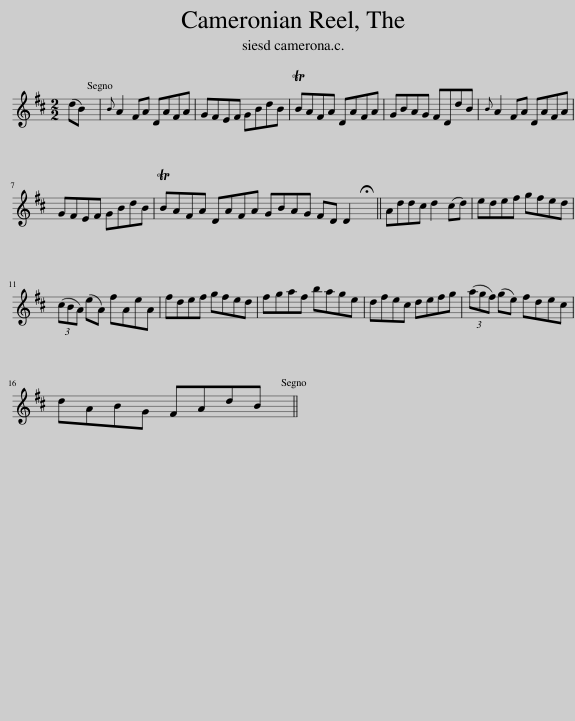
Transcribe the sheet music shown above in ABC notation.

X:1
L:1/8
M:2/2
I:linebreak $
K:D
V:1 treble
V:1
 (dB) |{B} A2 FA DAFA | GFEF GBdB | TBAFA DAFA | GBAG FDdB | %5
{B} A2 FA DAFA |$ GFEF GBdB | TBAFA DAFA GBAG FD D2 !fermata!x || Addc d2 (cd) | edef gfed |$ %10
 (3(cBA) (eA) fAeA | fdef gfed | fgaf bage | dfec defg | (3(agf) (ge) fdec |$ %15
 dABG FAdB || %16
